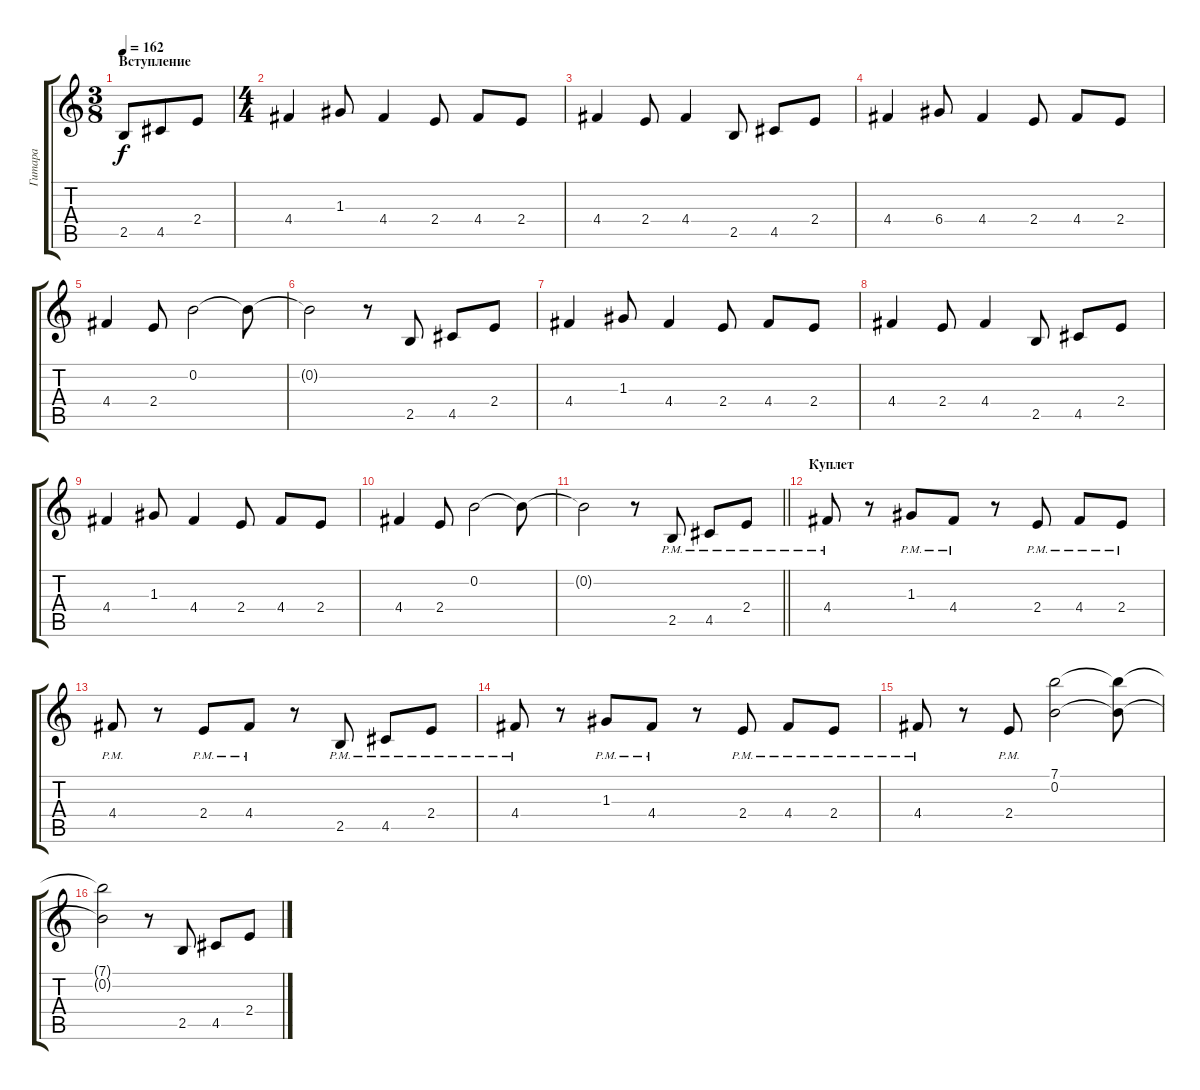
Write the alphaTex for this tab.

\track ("Гитара" "Гитара") {instrument overdrivenguitar}
\staff {score tabs}
\tuning (E4 B3 G3 D3 A2 E2) {hide}
\ts (3 8)
\section ("" "Вступление")
\tempo 162
\clef g2
\ks c
2.5.8{dy f instrument overdrivenguitar} 4.5.8 2.4.8 |
\ts (4 4)
4.4.4 1.3.8 4.4.4 2.4.8 4.4.8 2.4.8 |
4.4.4 2.4.8 4.4.4 2.5.8 4.5.8 2.4.8 |
4.4.4 6.4.8 4.4.4 2.4.8 4.4.8 2.4.8 |
4.4.4 2.4.8 0.2.2 0.2{t}.8 |
0.2{t}.2 r.8 2.5.8 4.5.8 2.4.8 |
4.4.4 1.3.8 4.4.4 2.4.8 4.4.8 2.4.8 |
4.4.4 2.4.8 4.4.4 2.5.8 4.5.8 2.4.8 |
4.4.4 1.3.8 4.4.4 2.4.8 4.4.8 2.4.8 |
4.4.4 2.4.8 0.2.2 0.2{t}.8 |
\barLineRight lightlight
0.2{t}.2 r.8 2.5{pm}.8 4.5{pm}.8 2.4{pm}.8 |
\section ("" "Куплет")
4.4{pm}.8 r.8 1.3{pm}.8 4.4{pm}.8 r.8 2.4{pm}.8 4.4{pm}.8 2.4{pm}.8 |
4.4{pm}.8 r.8 2.4{pm}.8 4.4{pm}.8 r.8 2.5{pm}.8 4.5{pm}.8 2.4{pm}.8 |
4.4{pm}.8 r.8 1.3{pm}.8 4.4{pm}.8 r.8 2.4{pm}.8 4.4{pm}.8 2.4{pm}.8 |
4.4{pm}.8 r.8 2.4{pm}.8 (7.1 0.2).2 (7.1{t} 0.2{t}).8 |
(7.1{t} 0.2{t}).2 r.8 2.5.8 4.5.8 2.4.8
